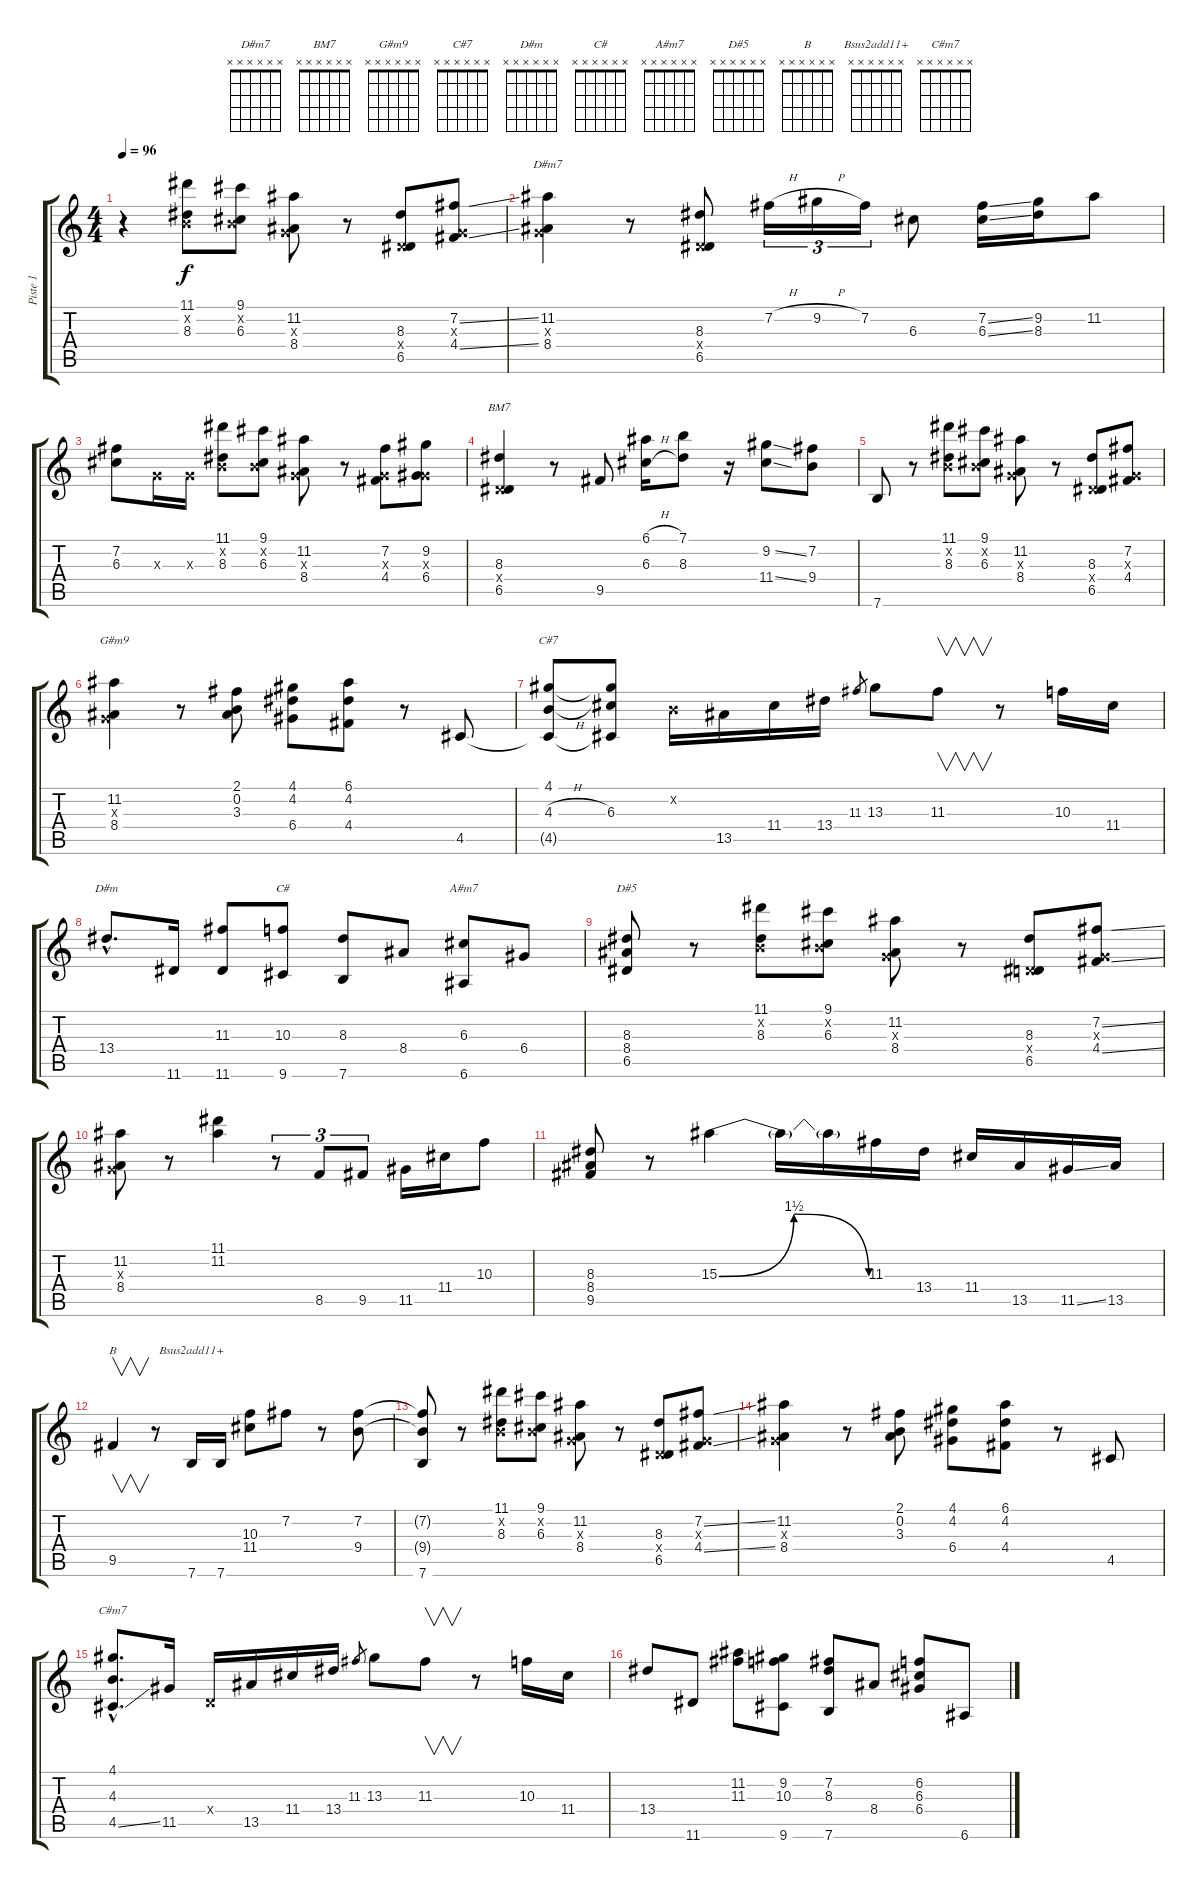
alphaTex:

\track ("Piste 1" "Piste 1") {instrument electricguitarjazz}
\staff {score tabs}
\tuning (E4 B3 G3 D3 A2 E2) {hide}
\chord ("D#m7" x x x x x x) {firstfret 0}
\chord ("BM7" x x x x x x) {firstfret 0}
\chord ("G#m9" x x x x x x) {firstfret 0}
\chord ("C#7" x x x x x x) {firstfret 0}
\chord ("D#m" x x x x x x) {firstfret 0}
\chord ("C#" x x x x x x) {firstfret 0}
\chord ("A#m7" x x x x x x) {firstfret 0}
\chord ("D#5" x x x x x x) {firstfret 0}
\chord ("B" x x x x x x) {firstfret 0}
\chord ("Bsus2add11+" x x x x x x) {firstfret 0}
\chord ("C#m7" x x x x x x) {firstfret 0}
\ts (4 4)
\tempo 96
\clef g2
\ks c
r.4{dy f instrument electricguitarjazz} (11.1 0.2{x} 8.3).8 (9.1 0.2{x} 6.3).8 (11.2 0.3{x} 8.4).8 r.8 (8.3 0.4{x} 6.5).8 (7.2{ss} 0.3{x} 4.4{ss}).8 |
(11.2 0.3{x} 8.4).4{ch "D#m7"} r.8 (8.3 0.4{x} 6.5).8 7.2{h}.16{tu (3 2)} 9.2{h}.16{tu (3 2)} 7.2.16{tu (3 2)} 6.3.8 (7.2{ss} 6.3{ss}).16 (9.2 8.3).16 11.2.8 |
(7.2 6.3).8 0.3{x}.16 0.3{x}.16 (11.1 0.2{x} 8.3).8 (9.1 0.2{x} 6.3).8 (11.2 0.3{x} 8.4).8 r.8 (7.2 0.3{x} 4.4).8 (9.2 0.3{x} 6.4).8 |
(8.3 0.4{x} 6.5).4{ch "BM7"} r.8 9.5.8 (6.1{h} 6.3{h}).16 (7.1 8.3).8 r.16 (9.2{ss} 11.4{ss}).8 (7.2 9.4).8 |
7.6.8 r.8 (11.1 0.2{x} 8.3).8 (9.1 0.2{x} 6.3).8 (11.2 0.3{x} 8.4).8 r.8 (8.3 0.4{x} 6.5).8 (7.2 0.3{x} 4.4).8 |
(11.2 0.3{x} 8.4).4{ch "G#m9"} r.8 (2.1 0.2 3.3).8 (4.1 4.2 6.4).8 (6.1 4.2 4.4).8 r.8 4.5.8 |
(4.1 4.3{h} 4.5{t}).8{ch "C#7"} (4.1{t} 6.3 4.5{t}).8 0.2{x}.16 13.5.16 11.4.16 13.4.16 11.3.8{gr} 13.3.8 11.3.8{v} r.8 10.3.16 11.4.16 |
13.4{hac}.8{d ch "D#m"} 11.6.16 (11.3 11.6).8 (10.3 9.6).8{ch "C#"} (8.3 7.6).8 8.4.8 (6.3 6.6).8{ch "A#m7"} 6.4.8 |
(8.3 8.4 6.5).8{ch "D#5"} r.8 (11.1 0.2{x} 8.3).8 (9.1 0.2{x} 6.3).8 (11.2 0.3{x} 8.4).8 r.8 (8.3 0.4{x} 6.5).8 (7.2{ss} 0.3{x} 4.4{ss}).8 |
(11.2 0.3{x} 8.4).8 r.8 (11.1 11.2).4 r.8{tu (3 2)} 8.5.8{tu (3 2)} 9.5.8{tu (3 2)} 11.5.16 11.4.16 10.3.8 |
(8.3 8.4 9.5).8 r.8 15.3{be (bendrelease 0 0 10 6 45 6 60 0)}.4 15.3{t}.16 15.3{t}.16 11.3.16 13.4.16 11.4.16 13.5.16 11.5{ss}.16 13.5.16 |
9.5.4{v ch "B"} r.8 7.6.16{ch "Bsus2add11+"} 7.6.16 (10.3 11.4).8 7.2.8 r.8 (7.2 9.4).8 |
(7.2{t} 9.4{t} 7.6).8 r.8 (11.1 0.2{x} 8.3).8 (9.1 0.2{x} 6.3).8 (11.2 0.3{x} 8.4).8 r.8 (8.3 0.4{x} 6.5).8 (7.2{ss} 0.3{x} 4.4{ss}).8 |
(11.2 0.3{x} 8.4).4 r.8 (2.1 0.2 3.3).8 (4.1 4.2 6.4).8 (6.1 4.2 4.4).8 r.8 4.5.8 |
(4.1{hac} 4.3{hac} 4.5{ss hac}).8{d ch "C#m7"} 11.5.16 0.4{x}.16 13.5.16 11.4.16 13.4.16 11.3.8{gr} 13.3.8 11.3.8{v} r.8 10.3.16 11.4.16 |
13.4.8 11.6.8 (11.2 11.3).8 (9.2 10.3 9.6).8 (7.2 8.3 7.6).8 8.4.8 (6.2 6.3 6.4).8 6.6.8
